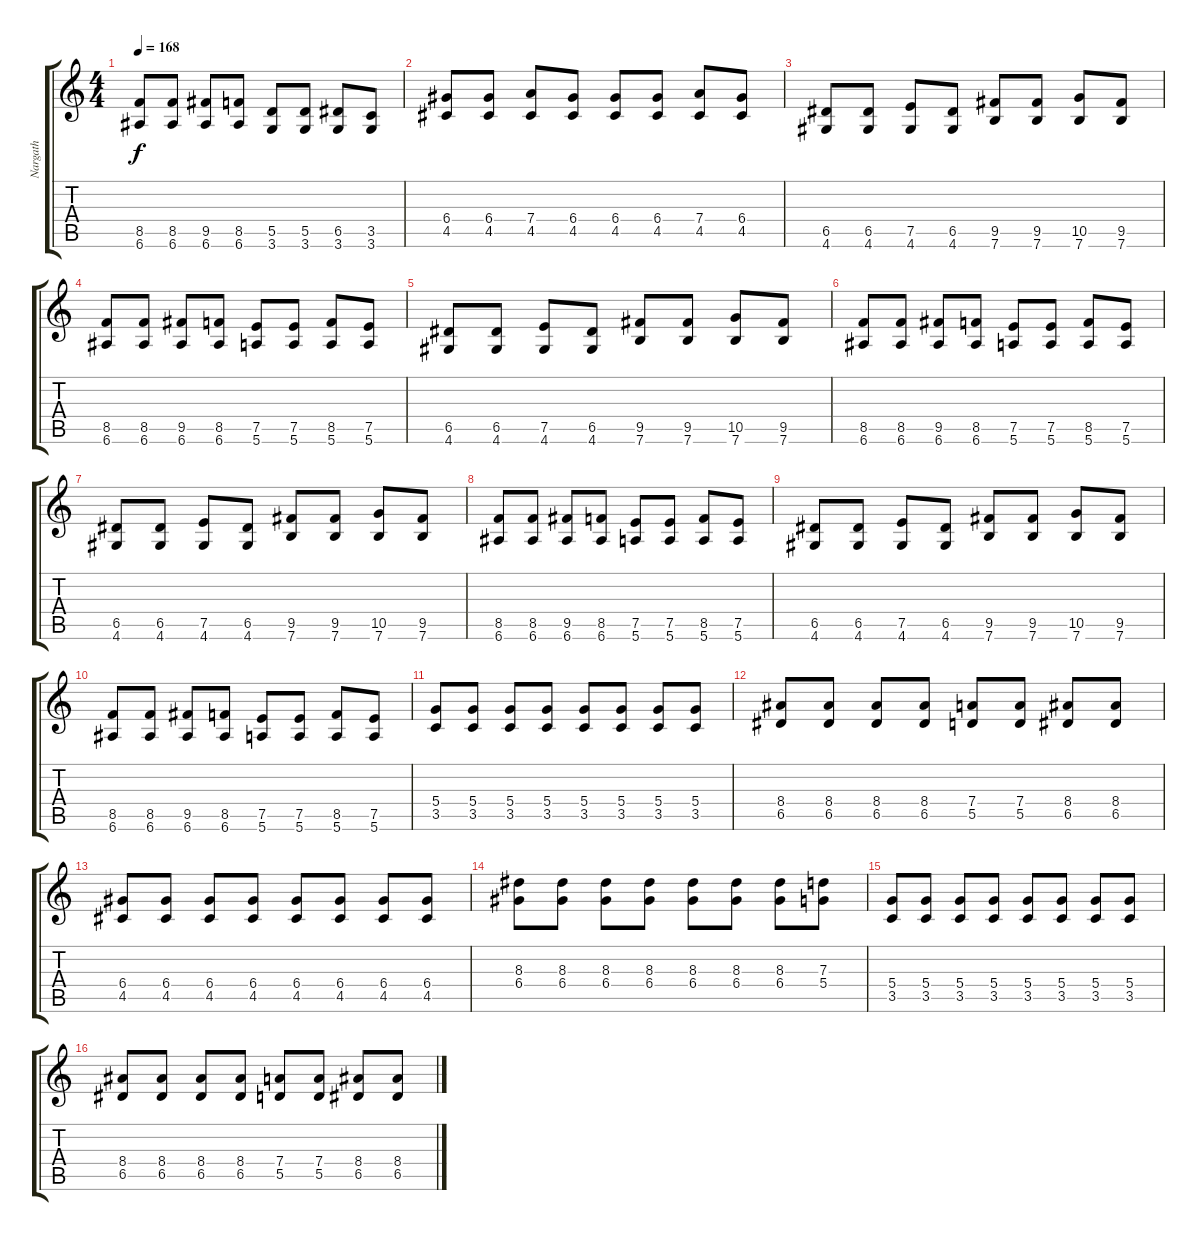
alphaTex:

\track ("Nargath" "Nargath") {instrument distortionguitar}
\staff {score tabs}
\tuning (E4 B3 G3 D3 A2 E2) {hide}
\ts (4 4)
\tempo 168
\clef g2
\ks c
(8.5 6.6).8{dy f} (8.5 6.6).8 (9.5 6.6).8 (8.5 6.6).8 (5.5 3.6).8 (5.5 3.6).8 (6.5 3.6).8 (3.5 3.6).8 |
(6.4 4.5).8 (6.4 4.5).8 (7.4 4.5).8 (6.4 4.5).8 (6.4 4.5).8 (6.4 4.5).8 (7.4 4.5).8 (6.4 4.5).8 |
(6.5 4.6).8 (6.5 4.6).8 (7.5 4.6).8 (6.5 4.6).8 (9.5 7.6).8 (9.5 7.6).8 (10.5 7.6).8 (9.5 7.6).8 |
(8.5 6.6).8 (8.5 6.6).8 (9.5 6.6).8 (8.5 6.6).8 (7.5 5.6).8 (7.5 5.6).8 (8.5 5.6).8 (7.5 5.6).8 |
(6.5 4.6).8 (6.5 4.6).8 (7.5 4.6).8 (6.5 4.6).8 (9.5 7.6).8 (9.5 7.6).8 (10.5 7.6).8 (9.5 7.6).8 |
(8.5 6.6).8 (8.5 6.6).8 (9.5 6.6).8 (8.5 6.6).8 (7.5 5.6).8 (7.5 5.6).8 (8.5 5.6).8 (7.5 5.6).8 |
(6.5 4.6).8 (6.5 4.6).8 (7.5 4.6).8 (6.5 4.6).8 (9.5 7.6).8 (9.5 7.6).8 (10.5 7.6).8 (9.5 7.6).8 |
(8.5 6.6).8 (8.5 6.6).8 (9.5 6.6).8 (8.5 6.6).8 (7.5 5.6).8 (7.5 5.6).8 (8.5 5.6).8 (7.5 5.6).8 |
(6.5 4.6).8 (6.5 4.6).8 (7.5 4.6).8 (6.5 4.6).8 (9.5 7.6).8 (9.5 7.6).8 (10.5 7.6).8 (9.5 7.6).8 |
(8.5 6.6).8 (8.5 6.6).8 (9.5 6.6).8 (8.5 6.6).8 (7.5 5.6).8 (7.5 5.6).8 (8.5 5.6).8 (7.5 5.6).8 |
(5.4 3.5).8 (5.4 3.5).8 (5.4 3.5).8 (5.4 3.5).8 (5.4 3.5).8 (5.4 3.5).8 (5.4 3.5).8 (5.4 3.5).8 |
(8.4 6.5).8 (8.4 6.5).8 (8.4 6.5).8 (8.4 6.5).8 (7.4 5.5).8 (7.4 5.5).8 (8.4 6.5).8 (8.4 6.5).8 |
(6.4 4.5).8 (6.4 4.5).8 (6.4 4.5).8 (6.4 4.5).8 (6.4 4.5).8 (6.4 4.5).8 (6.4 4.5).8 (6.4 4.5).8 |
(8.3 6.4).8 (8.3 6.4).8 (8.3 6.4).8 (8.3 6.4).8 (8.3 6.4).8 (8.3 6.4).8 (8.3 6.4).8 (7.3 5.4).8 |
(5.4 3.5).8 (5.4 3.5).8 (5.4 3.5).8 (5.4 3.5).8 (5.4 3.5).8 (5.4 3.5).8 (5.4 3.5).8 (5.4 3.5).8 |
(8.4 6.5).8 (8.4 6.5).8 (8.4 6.5).8 (8.4 6.5).8 (7.4 5.5).8 (7.4 5.5).8 (8.4 6.5).8 (8.4 6.5).8
